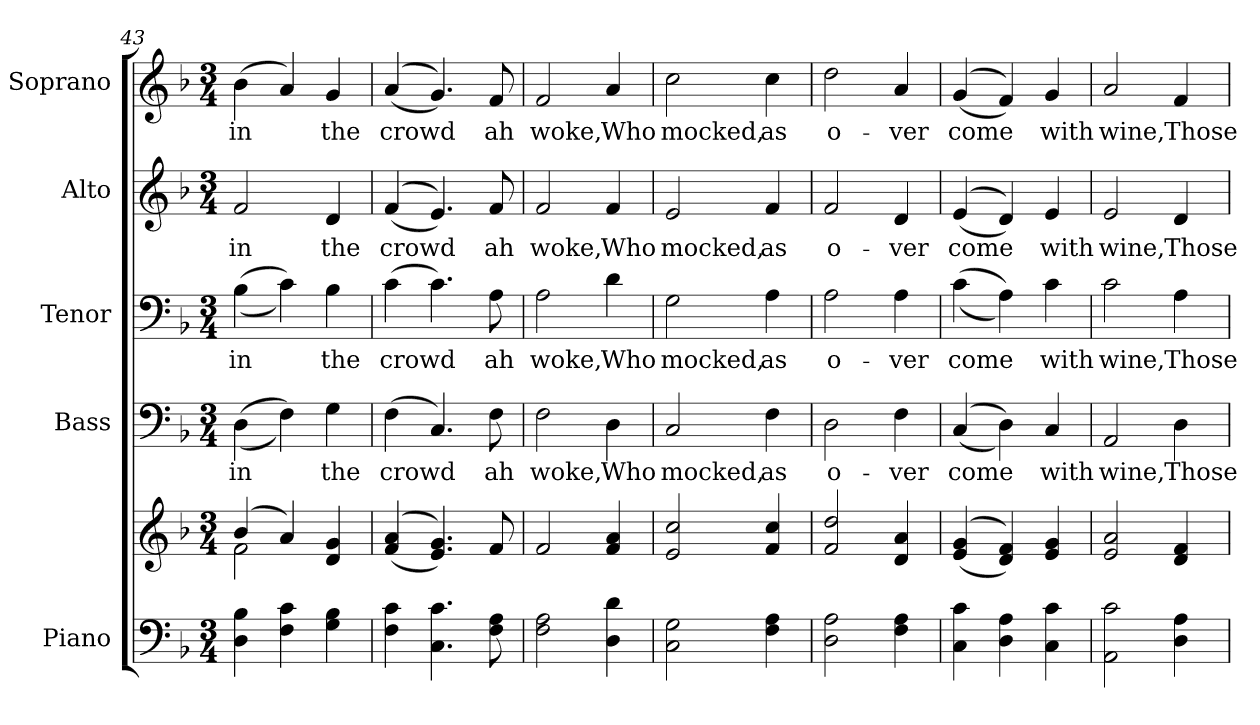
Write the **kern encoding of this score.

**kern	**kern	**kern	**text	**kern	**text	**kern	**text	**kern	**text
*part5	*part5	*part4	*part4	*part3	*part3	*part2	*part2	*part1	*part1
*staff6	*staff5	*staff4	*staff4	*staff3	*staff3	*staff2	*staff2	*staff1	*staff1
*I"Piano	*	*I"Bass	*	*I"Tenor	*	*I"Alto	*	*I"Soprano	*
*I'Pno.	*	*I'B.	*	*I'T.	*	*I'A.	*	*I'S.	*
*clefF4	*clefG2	*clefF4	*	*clefF4	*	*clefG2	*	*clefG2	*
*k[b-]	*k[b-]	*k[b-]	*	*k[b-]	*	*k[b-]	*	*k[b-]	*
*F:	*F:	*F:	*	*F:	*	*F:	*	*F:	*
*M3/4	*M3/4	*M3/4	*	*M3/4	*	*M3/4	*	*M3/4	*
=43	=43	=43	=43	=43	=43	=43	=43	=43	=43
*	*^	*	*	*	*	*	*	*	*
!	!	!	!	!LO:LY:b:color=#000000	!	!	!	!	!	!
!	!	!	!	!	!	!LO:LY:b:color=#000000	!	!	!	!
!	!	!	!	!	!	!	!	!LO:LY:b:color=#000000	!	!
!	!	!	!	!	!	!	!	!	!	!LO:LY:b:color=#000000
4Di\ 4B-i	(4b-i/	2fi\	((4Di\	in	((4B-i\	in	2fi/	in	(4b-i\	in
4Fi\ 4ci	4ai/)	.	4Fi\))	.	4ci\))	.	.	.	4ai/)	.
!	!	!	!	!LO:LY:b:color=#000000	!	!	!	!	!	!
!	!	!	!	!	!	!LO:LY:b:color=#000000	!	!	!	!
!	!	!	!	!	!	!	!	!LO:LY:b:color=#000000	!	!
!	!	!	!	!	!	!	!	!	!	!LO:LY:b:color=#000000
4Gi\ 4B-i	4di/ 4gi	4ryy	4Gi\	the	4B-i\	the	4di/	the	4gi/	the
*	*v	*v	*	*	*	*	*	*	*	*
=44	=44	=44	=44	=44	=44	=44	=44	=44	=44
*	*^	*	*	*	*	*	*	*	*
!	!	!	!	!LO:LY:b:color=#000000	!	!	!	!	!	!
*	*v	*v	*	*	*	*	*	*	*	*
*	*^	*	*	*	*	*	*	*	*
!	!	!	!	!	!	!LO:LY:b:color=#000000	!	!	!	!
*	*v	*v	*	*	*	*	*	*	*	*
*	*^	*	*	*	*	*	*	*	*
!	!	!	!	!	!	!	!	!LO:LY:b:color=#000000	!	!
*	*v	*v	*	*	*	*	*	*	*	*
*	*^	*	*	*	*	*	*	*	*
!	!	!	!	!	!	!	!	!	!	!LO:LY:b:color=#000000
*	*v	*v	*	*	*	*	*	*	*	*
4Fi\ 4ci	((4fi/ 4ai	(4Fi\	crowd	(4ci\	crowd	((4fi/	crowd	((4ai/	crowd
4.Ci\ 4.ci	4.ei/ 4.gi))	4.Ci/)	.	4.ci\)	.	4.ei/))	.	4.gi/))	.
!	!	!	!LO:LY:b:color=#000000	!	!	!	!	!	!
!	!	!	!	!	!LO:LY:b:color=#000000	!	!	!	!
!	!	!	!	!	!	!	!LO:LY:b:color=#000000	!	!
!	!	!	!	!	!	!	!	!	!LO:LY:b:color=#000000
8Fi\ 8Ai	8fi/	8Fi\	ah	8Ai\	ah	8fi/	ah	8fi/	ah
!!LO:PB:g=z
=45	=45	=45	=45	=45	=45	=45	=45	=45	=45
!	!	!	!LO:LY:b:color=#000000	!	!	!	!	!	!
!	!	!	!	!	!LO:LY:b:color=#000000	!	!	!	!
!	!	!	!	!	!	!	!LO:LY:b:color=#000000	!	!
!	!	!	!	!	!	!	!	!	!LO:LY:b:color=#000000
2Fi\ 2Ai	2fi/	2Fi\	woke,	2Ai\	woke,	2fi/	woke,	2fi/	woke,
!	!	!	!LO:LY:b:color=#000000	!	!	!	!	!	!
!	!	!	!	!	!LO:LY:b:color=#000000	!	!	!	!
!	!	!	!	!	!	!	!LO:LY:b:color=#000000	!	!
!	!	!	!	!	!	!	!	!	!LO:LY:b:color=#000000
4Di\ 4di	4fi/ 4ai	4Di\	Who	4di\	Who	4fi/	Who	4ai/	Who
=46	=46	=46	=46	=46	=46	=46	=46	=46	=46
!	!	!	!LO:LY:b:color=#000000	!	!	!	!	!	!
!	!	!	!	!	!LO:LY:b:color=#000000	!	!	!	!
!	!	!	!	!	!	!	!LO:LY:b:color=#000000	!	!
!	!	!	!	!	!	!	!	!	!LO:LY:b:color=#000000
2Ci\ 2Gi	2ei/ 2cci	2Ci/	mocked,	2Gi\	mocked,	2ei/	mocked,	2cci\	mocked,
!	!	!	!LO:LY:b:color=#000000	!	!	!	!	!	!
!	!	!	!	!	!LO:LY:b:color=#000000	!	!	!	!
!	!	!	!	!	!	!	!LO:LY:b:color=#000000	!	!
!	!	!	!	!	!	!	!	!	!LO:LY:b:color=#000000
4Fi\ 4Ai	4fi/ 4cci	4Fi\	as	4Ai\	as	4fi/	as	4cci\	as
=47	=47	=47	=47	=47	=47	=47	=47	=47	=47
!	!	!	!LO:LY:b:color=#000000	!	!	!	!	!	!
!	!	!	!	!	!LO:LY:b:color=#000000	!	!	!	!
!	!	!	!	!	!	!	!LO:LY:b:color=#000000	!	!
!	!	!	!	!	!	!	!	!	!LO:LY:b:color=#000000
2Di\ 2Ai	2fi/ 2ddi	2Di\	o-	2Ai\	o-	2fi/	o-	2ddi\	o-
!	!	!	!LO:LY:b:color=#000000	!	!	!	!	!	!
!	!	!	!	!	!LO:LY:b:color=#000000	!	!	!	!
!	!	!	!	!	!	!	!LO:LY:b:color=#000000	!	!
!	!	!	!	!	!	!	!	!	!LO:LY:b:color=#000000
4Fi\ 4Ai	4di/ 4ai	4Fi\	-ver	4Ai\	-ver	4di/	-ver	4ai/	-ver
!!LO:PB:g=z
=48	=48	=48	=48	=48	=48	=48	=48	=48	=48
!	!	!	!LO:LY:b:color=#000000	!	!	!	!	!	!
!	!	!	!	!	!LO:LY:b:color=#000000	!	!	!	!
!	!	!	!	!	!	!	!LO:LY:b:color=#000000	!	!
!	!	!	!	!	!	!	!	!	!LO:LY:b:color=#000000
4Ci\ 4ci	((4ei/ 4gi	((4Ci/	come	((4ci\	come	((4ei/	come	((4gi/	come
4Di\ 4Ai	4di/ 4fi))	4Di\))	.	4Ai\))	.	4di/))	.	4fi/))	.
!	!	!	!LO:LY:b:color=#000000	!	!	!	!	!	!
!	!	!	!	!	!LO:LY:b:color=#000000	!	!	!	!
!	!	!	!	!	!	!	!LO:LY:b:color=#000000	!	!
!	!	!	!	!	!	!	!	!	!LO:LY:b:color=#000000
4Ci\ 4ci	4ei/ 4gi	4Ci/	with	4ci\	with	4ei/	with	4gi/	with
=49	=49	=49	=49	=49	=49	=49	=49	=49	=49
!	!	!	!LO:LY:b:color=#000000	!	!	!	!	!	!
!	!	!	!	!	!LO:LY:b:color=#000000	!	!	!	!
!	!	!	!	!	!	!	!LO:LY:b:color=#000000	!	!
!	!	!	!	!	!	!	!	!	!LO:LY:b:color=#000000
2AAi\ 2ci	2ei/ 2ai	2AAi/	wine,	2ci\	wine,	2ei/	wine,	2ai/	wine,
!	!	!	!LO:LY:b:color=#000000	!	!	!	!	!	!
!	!	!	!	!	!LO:LY:b:color=#000000	!	!	!	!
!	!	!	!	!	!	!	!LO:LY:b:color=#000000	!	!
!	!	!	!	!	!	!	!	!	!LO:LY:b:color=#000000
4Di\ 4Ai	4di/ 4fi	4Di\	Those	4Ai\	Those	4di/	Those	4fi/	Those
=	=	=	=	=	=	=	=	=	=
*-	*-	*-	*-	*-	*-	*-	*-	*-	*-
